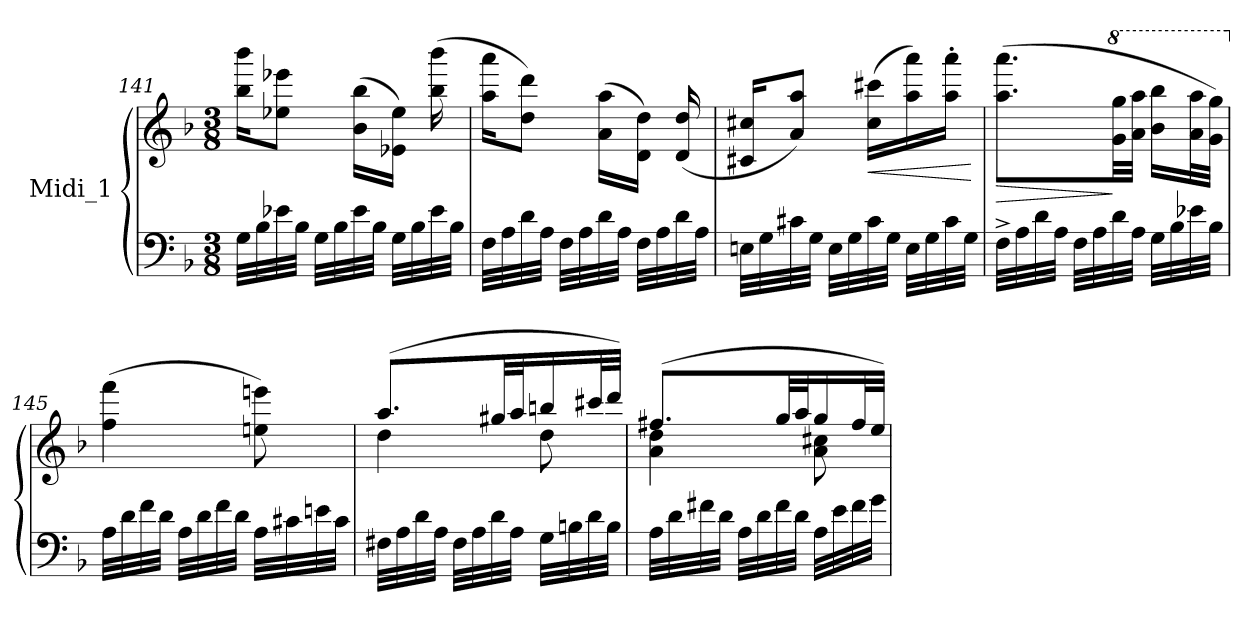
**kern	**kern	**dynam
*part1	*part1	*part1
*staff2	*staff1	*staff1/2
*I"Midi_1	*	*
*clefF4	*clefG2	*
*k[b-]	*k[b-]	*
*F:	*F:	*
*M3/8	*M3/8	*
=141	=141	=141
32G\LLL	16bb-\ 16bbb-\KL	.
32B-\	.	.
32e-X\	8ee-X\ 8eee-X\J	.
32B-\JJJ	.	.
32G\LLL	.	.
32B-\	.	.
32e-\	(>16b-\ 16bb-\LL	.
32B-\JJJ	.	.
32G\LLL	16e-X\ 16ee-\JJ)	.
32B-\	.	.
32e-\	(>16bb-\ 16bbb-\	.
32B-\JJJ	.	.
=142	=142	=142
32F\LLL	16aa\ 16aaa\KL	.
32A\	.	.
32d\	8dd\ 8ddd\J)	.
32A\JJJ	.	.
32F\LLL	.	.
32A\	.	.
32d\	(>16a\ 16aa\LL	.
32A\JJJ	.	.
32F\LLL	16d\ 16dd\JJ)	.
32A\	.	.
32d\	(16d/ 16dd/	.
32A\JJJ	.	.
=143	=143	=143
32Eni\LLL	16c#X/ 16cc#X/KL	.
32G\	.	.
32c#X\	8a/ 8aa/J)	.
32G\JJJ	.	.
32E\LLL	.	.
32G\	.	.
!	!	!LO:HP:b
32c#\	(>16cc#\ 16ccc#X\LL	<
32G\JJJ	.	.
32E\LLL	16aa\ 16aaa\)	.
32G\	.	.
32c#\	16aa\' 16aaa\'JJ	.
32G\JJJ	.	.
.	.	[
=144	=144	=144
!	!	!LO:HP:b
32F^\LLL	(>8.aa\ 8.aaa\L	>
32A\	.	.
32d\	.	.
32A\JJJ	.	.
32F\LLL	.	.
32A\	.	.
*	*8va	*
32d\	32gg\ 32ggg\LL	]
32A\JJJ	32aa\ 32aaa\JJJ	.
32G\LLL	16bb-\ 16bbb-\LL	.
32B-\	.	.
32e-X\	32aa\ 32aaa\L	.
32B-\JJJ	32gg\ 32ggg\JJJ)	.
=145	=145	=145
*	*X8va	*
32A\LLL	(>4ff\ 4fff\	.
32d\	.	.
32f\	.	.
32d\JJJ	.	.
32A\LLL	.	.
32d\	.	.
32f\	.	.
32d\JJJ	.	.
32A\LLL	8eeni\ 8eeeni\)	.
32c#X\	.	.
32eni\	.	.
32c#\JJJ	.	.
=146	=146	=146
*	*^	*
32F#X\LLL	(>8.aa/L	4dd\	.
32A\	.	.	.
32d\	.	.	.
32A\JJJ	.	.	.
32F#\LLL	.	.	.
32A\	.	.	.
32d\	32gg#X/LL	.	.
32A\JJJ	32aa/J	.	.
32G\LLL	16bbn/	8dd\	.
32Bn\	.	.	.
32d\	32ccc#X/L	.	.
32B\JJJ	32ddd/JJJ)	.	.
=147	=147	=147	=147
32A\LLL	(>8.ff#X/L	4a\ 4dd\	.
32d\	.	.	.
32f#X\	.	.	.
32d\JJJ	.	.	.
32A\LLL	.	.	.
32d\	.	.	.
32f#\	32gg/LL	.	.
32d\JJJ	32aa/J	.	.
32A\LLL	16gg/	8a\ 8cc#X\	.
32e\	.	.	.
32f#\	32ff#/L	.	.
32g\JJJ	32ee/JJJ)	.	.
*	*v	*v	*
=	=	=
*-	*-	*-
